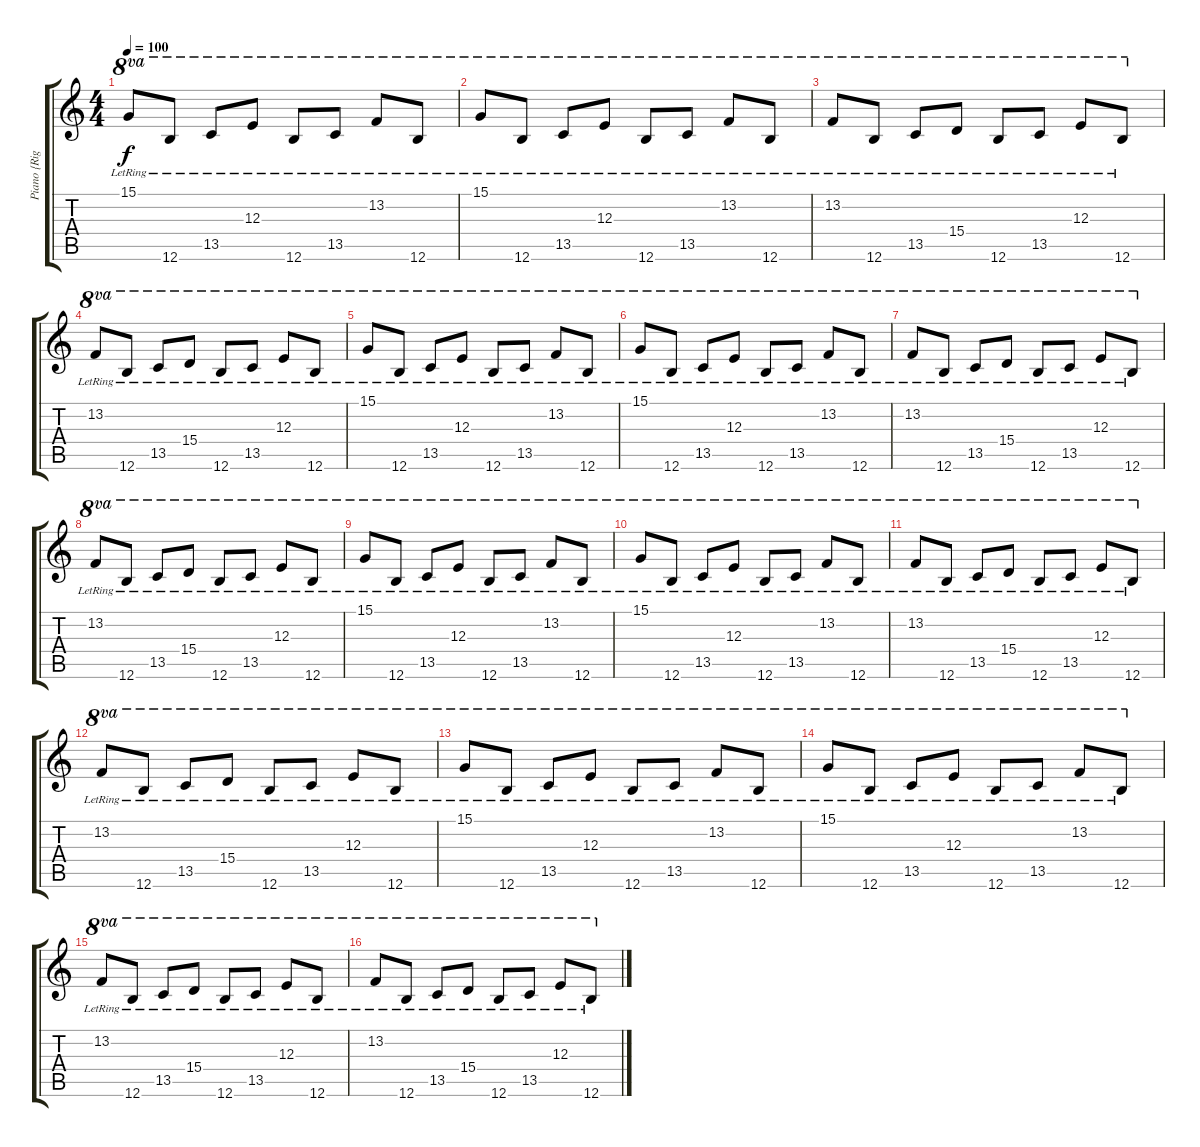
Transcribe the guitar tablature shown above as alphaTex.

\track ("Piano {Right}" "Piano {Rig") {instrument acousticgrandpiano}
\staff {score tabs}
\tuning (E4 E4 E4 B3 B3 B3) {hide}
\ts (4 4)
\tempo 100
\clef g2
\ks c
15.1{lr}.8{ot 8va dy f} 12.6{lr}.8{ot 8va} 13.5{lr}.8{ot 8va} 12.3{lr}.8{ot 8va} 12.6{lr}.8{ot 8va} 13.5{lr}.8{ot 8va} 13.2{lr}.8{ot 8va} 12.6{lr}.8{ot 8va} |
15.1{lr}.8{ot 8va} 12.6{lr}.8{ot 8va} 13.5{lr}.8{ot 8va} 12.3{lr}.8{ot 8va} 12.6{lr}.8{ot 8va} 13.5{lr}.8{ot 8va} 13.2{lr}.8{ot 8va} 12.6{lr}.8{ot 8va} |
13.2{lr}.8{ot 8va} 12.6{lr}.8{ot 8va} 13.5{lr}.8{ot 8va} 15.4{lr}.8{ot 8va} 12.6{lr}.8{ot 8va} 13.5{lr}.8{ot 8va} 12.3{lr}.8{ot 8va} 12.6{lr}.8{ot 8va} |
13.2{lr}.8{ot 8va} 12.6{lr}.8{ot 8va} 13.5{lr}.8{ot 8va} 15.4{lr}.8{ot 8va} 12.6{lr}.8{ot 8va} 13.5{lr}.8{ot 8va} 12.3{lr}.8{ot 8va} 12.6{lr}.8{ot 8va} |
15.1{lr}.8{ot 8va} 12.6{lr}.8{ot 8va} 13.5{lr}.8{ot 8va} 12.3{lr}.8{ot 8va} 12.6{lr}.8{ot 8va} 13.5{lr}.8{ot 8va} 13.2{lr}.8{ot 8va} 12.6{lr}.8{ot 8va} |
15.1{lr}.8{ot 8va} 12.6{lr}.8{ot 8va} 13.5{lr}.8{ot 8va} 12.3{lr}.8{ot 8va} 12.6{lr}.8{ot 8va} 13.5{lr}.8{ot 8va} 13.2{lr}.8{ot 8va} 12.6{lr}.8{ot 8va} |
13.2{lr}.8{ot 8va} 12.6{lr}.8{ot 8va} 13.5{lr}.8{ot 8va} 15.4{lr}.8{ot 8va} 12.6{lr}.8{ot 8va} 13.5{lr}.8{ot 8va} 12.3{lr}.8{ot 8va} 12.6{lr}.8{ot 8va} |
13.2{lr}.8{ot 8va} 12.6{lr}.8{ot 8va} 13.5{lr}.8{ot 8va} 15.4{lr}.8{ot 8va} 12.6{lr}.8{ot 8va} 13.5{lr}.8{ot 8va} 12.3{lr}.8{ot 8va} 12.6{lr}.8{ot 8va} |
15.1{lr}.8{ot 8va volume 8} 12.6{lr}.8{ot 8va} 13.5{lr}.8{ot 8va} 12.3{lr}.8{ot 8va} 12.6{lr}.8{ot 8va} 13.5{lr}.8{ot 8va} 13.2{lr}.8{ot 8va} 12.6{lr}.8{ot 8va} |
15.1{lr}.8{ot 8va} 12.6{lr}.8{ot 8va} 13.5{lr}.8{ot 8va} 12.3{lr}.8{ot 8va} 12.6{lr}.8{ot 8va} 13.5{lr}.8{ot 8va} 13.2{lr}.8{ot 8va} 12.6{lr}.8{ot 8va} |
13.2{lr}.8{ot 8va} 12.6{lr}.8{ot 8va} 13.5{lr}.8{ot 8va} 15.4{lr}.8{ot 8va} 12.6{lr}.8{ot 8va} 13.5{lr}.8{ot 8va} 12.3{lr}.8{ot 8va} 12.6{lr}.8{ot 8va} |
13.2{lr}.8{ot 8va} 12.6{lr}.8{ot 8va} 13.5{lr}.8{ot 8va} 15.4{lr}.8{ot 8va} 12.6{lr}.8{ot 8va} 13.5{lr}.8{ot 8va} 12.3{lr}.8{ot 8va} 12.6{lr}.8{ot 8va} |
15.1{lr}.8{ot 8va volume 5} 12.6{lr}.8{ot 8va} 13.5{lr}.8{ot 8va} 12.3{lr}.8{ot 8va} 12.6{lr}.8{ot 8va} 13.5{lr}.8{ot 8va} 13.2{lr}.8{ot 8va} 12.6{lr}.8{ot 8va} |
15.1{lr}.8{ot 8va} 12.6{lr}.8{ot 8va} 13.5{lr}.8{ot 8va} 12.3{lr}.8{ot 8va} 12.6{lr}.8{ot 8va} 13.5{lr}.8{ot 8va} 13.2{lr}.8{ot 8va} 12.6{lr}.8{ot 8va} |
13.2{lr}.8{ot 8va} 12.6{lr}.8{ot 8va} 13.5{lr}.8{ot 8va} 15.4{lr}.8{ot 8va} 12.6{lr}.8{ot 8va} 13.5{lr}.8{ot 8va} 12.3{lr}.8{ot 8va} 12.6{lr}.8{ot 8va} |
13.2{lr}.8{ot 8va} 12.6{lr}.8{ot 8va} 13.5{lr}.8{ot 8va} 15.4{lr}.8{ot 8va} 12.6{lr}.8{ot 8va} 13.5{lr}.8{ot 8va} 12.3{lr}.8{ot 8va} 12.6{lr}.8{ot 8va}
